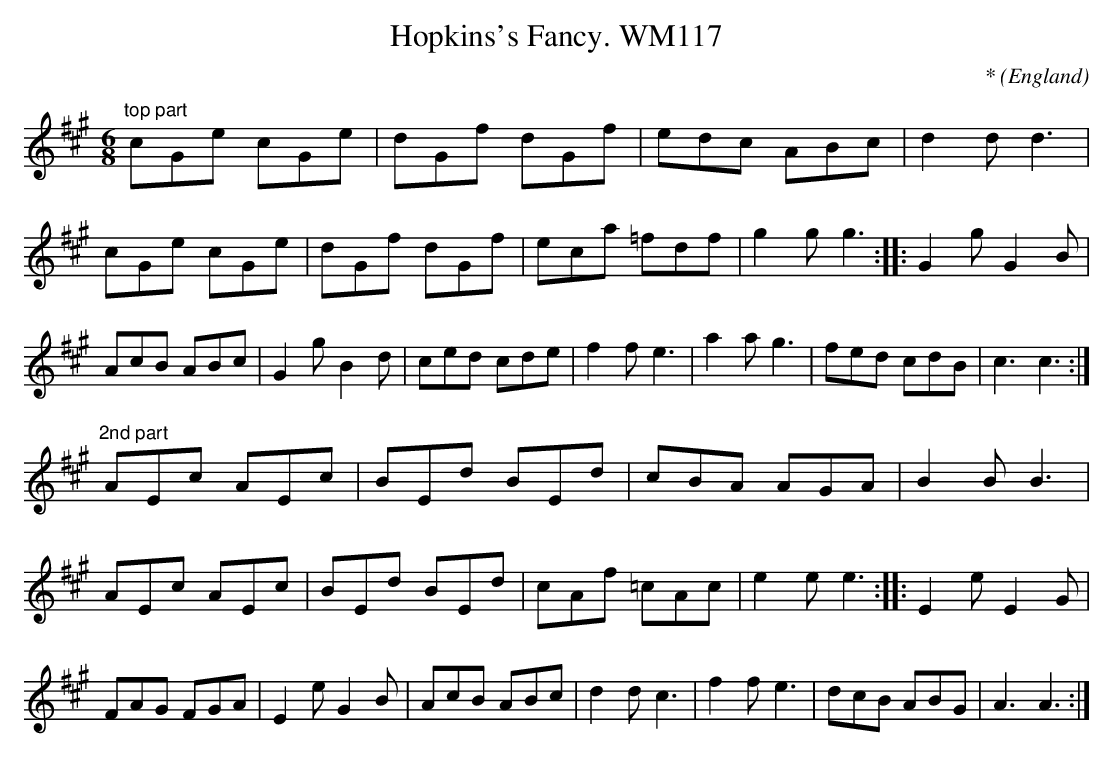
X:1
T:Hopkins's Fancy. WM117
M:6/8
L:1/8
C:*
O:England
W:
K:A
"top part"cGe cGe|dGf dGf|edc ABc|d2dd3|cGe cGe|dGf dGf|eca =fdf|g2gg3:|
|:G2gG2B|AcB ABc|G2gB2d|ced cde|f2fe3|a2ag3|fed cdB|c3c3:|]!
"2nd part"AEc AEc|BEd BEd|cBA AGA|B2BB3|AEc AEc|BEd BEd|cAf =cAc|e2ee3:|
|:E2eE2G|FAG FGA|E2eG2B|AcB ABc|d2dc3|f2fe3|dcB ABG|A3A3:|]
